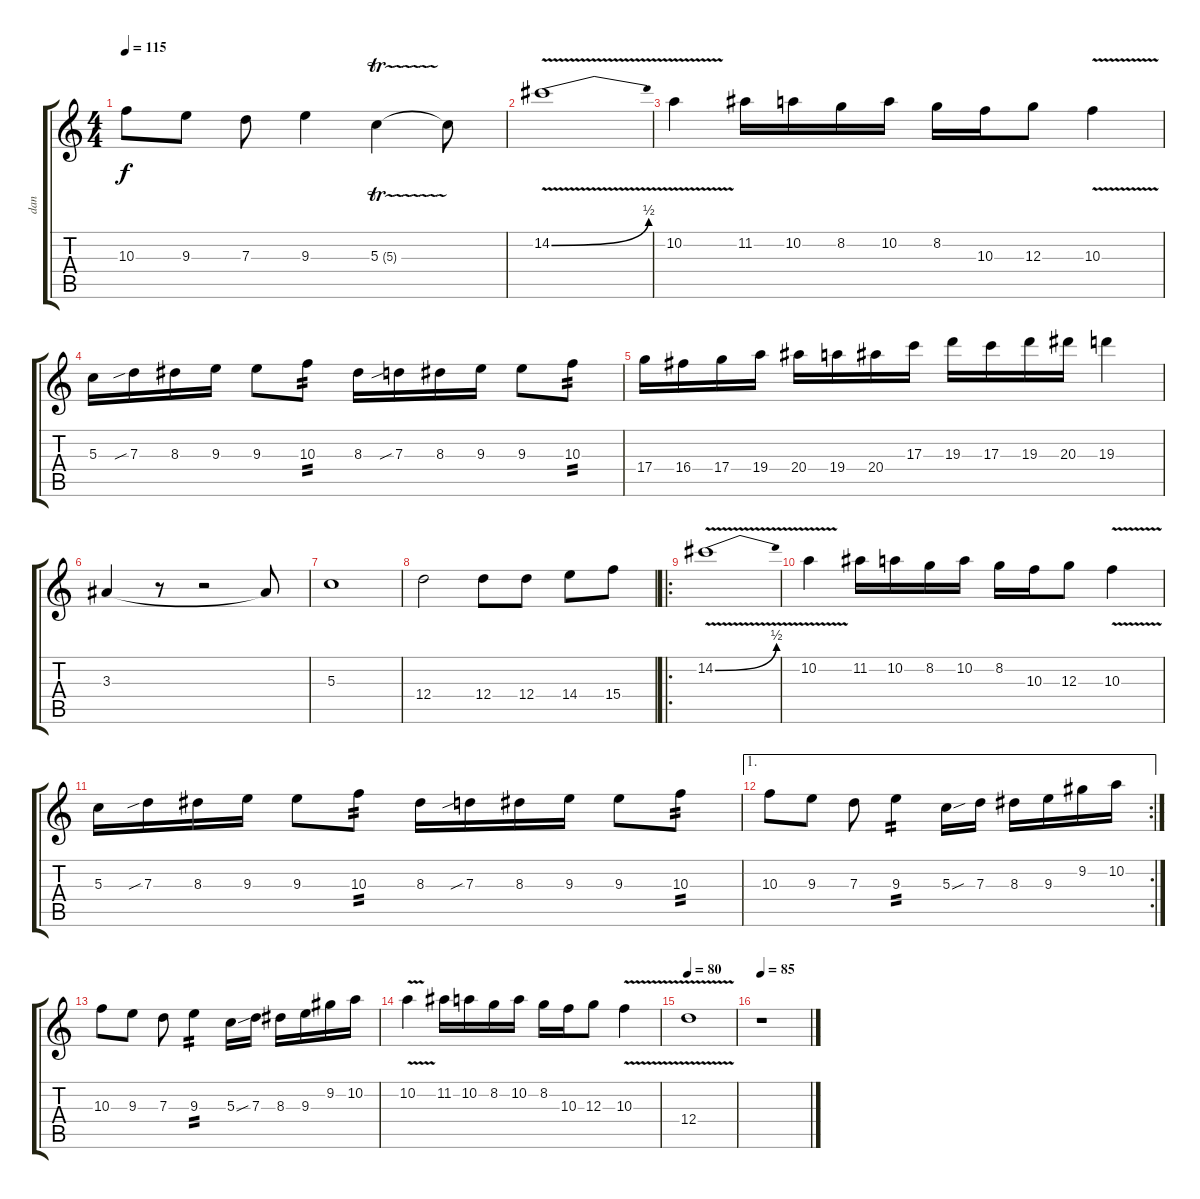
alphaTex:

\track ("dan" "dan") {instrument distortionguitar}
\staff {score tabs}
\tuning (E4 B3 G3 D3 A2 E2) {hide}
\ts (4 4)
\tempo 115
\clef g2
\ks c
10.3.8{dy f} 9.3.8 7.3.8 9.3.4 5.3{tr (5 16)}.4 5.3{t}.8 |
14.2{be (bend 0 0 60 2) v}.1 |
10.2{v}.4 11.2.16 10.2.16 8.2.16 10.2.16 8.2.16 10.3.16 12.3.8 10.3{v}.4 |
5.3.16 7.3{sib}.16 8.3.16 9.3.16 9.3.8 10.3.8{tp 2} 8.3.16 7.3{sib}.16 8.3.16 9.3.16 9.3.8 10.3.8{tp 2} |
17.4.16 16.4.16 17.4.16 19.4.16 20.4.16 19.4.16 20.4.16 17.3.16 19.3.16 17.3.16 19.3.16 20.3.16 19.3.4 |
3.3.4 r.8 r.2 3.3{t}.8 |
5.3.1 |
12.4.2 12.4.8 12.4.8 14.4.8 15.4.8 |
\ro
14.2{be (bend 0 0 60 2) v}.1 |
10.2{v}.4 11.2.16 10.2.16 8.2.16 10.2.16 8.2.16 10.3.16 12.3.8 10.3{v}.4 |
5.3.16 7.3{sib}.16 8.3.16 9.3.16 9.3.8 10.3.8{tp 2} 8.3.16 7.3{sib}.16 8.3.16 9.3.16 9.3.8 10.3.8{tp 2} |
\ae 1
\rc 2
10.3.8 9.3.8 7.3.8 9.3.4{tp 2} 5.3{sou}.16 7.3.16 8.3.16 9.3.16 9.2.16 10.2.16 |
10.3.8 9.3.8 7.3.8 9.3.4{tp 2} 5.3{sou}.16 7.3.16 8.3.16 9.3.16 9.2.16 10.2.16 |
10.2{v}.4 11.2.16 10.2.16 8.2.16 10.2.16 8.2.16 10.3.16 12.3.8 10.3{v}.4 |
\tempo 116
\tempo 80
12.4{v}.1 |
\tempo 85
r.1
